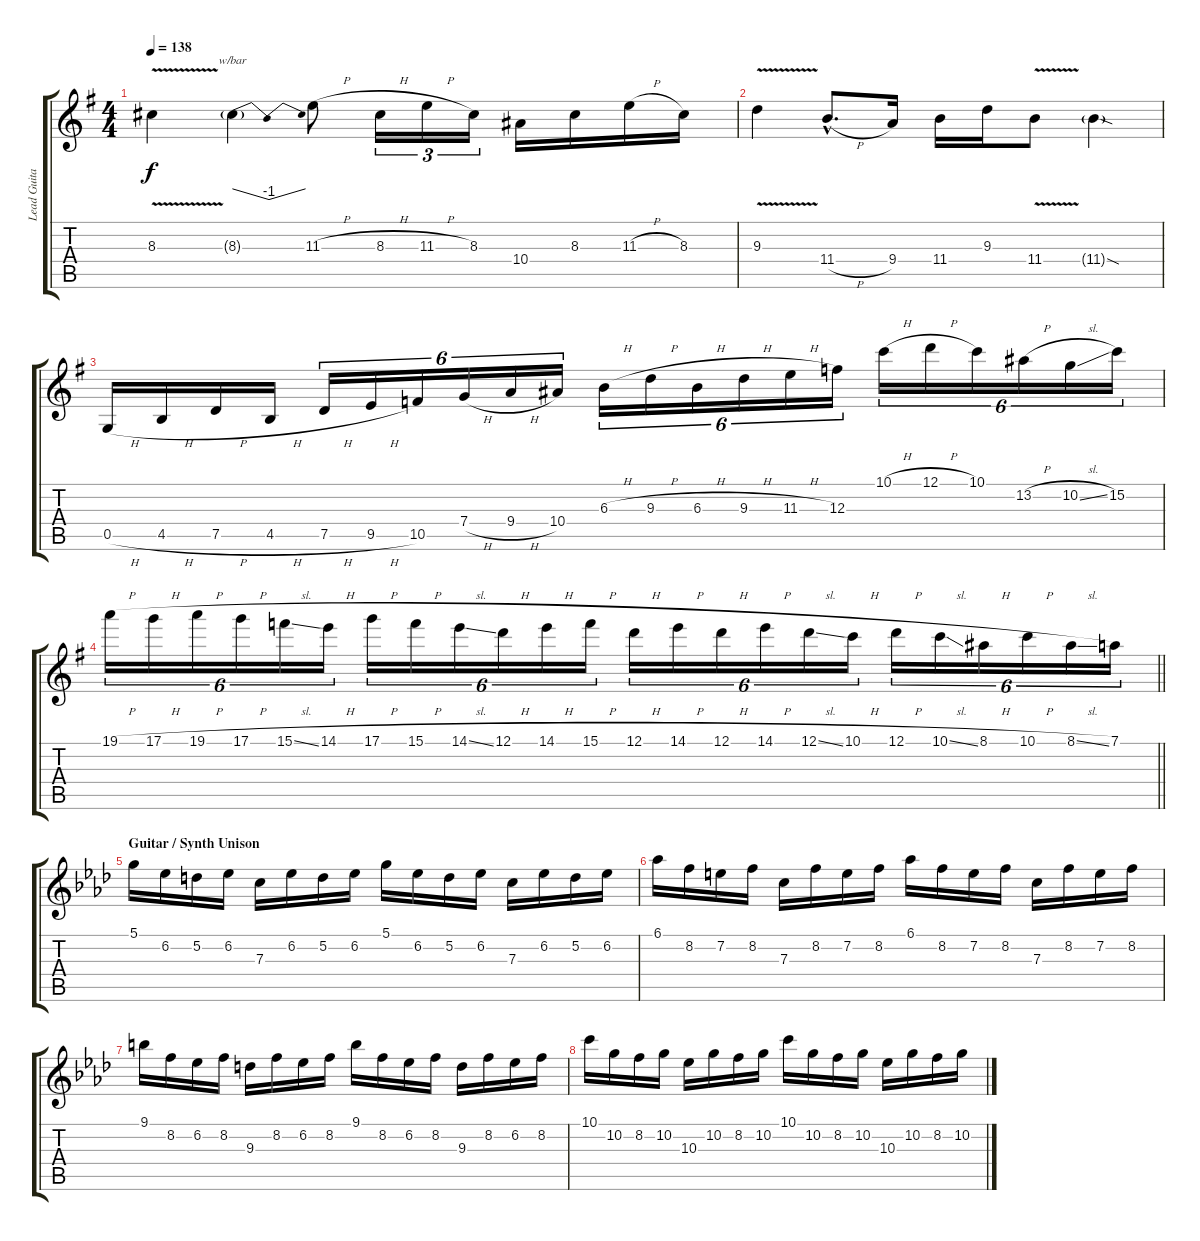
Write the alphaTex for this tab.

\track ("Lead Guitar (1)" "Lead Guita") {instrument distortionguitar}
\staff {score tabs}
\tuning (D4 A3 F3 C3 G2 D2) {hide}
\ts (4 4)
\tempo 138
\clef g2
\ks eminor
8.3{v}.4{dy f} 8.3{g}.4{tbe (dip default 0 0 30 -4 60 0)} 11.3{h}.8 8.3{h}.16{tu (3 2)} 11.3{h}.16{tu (3 2)} 8.3.16{tu (3 2)} 10.4.16 8.3.16 11.3{h}.16 8.3.16 |
9.3{v}.4 11.4{h hac}.8{d} 9.4.16 11.4.16 9.3.16 11.4{v}.8 11.4{sod g}.4 |
0.5{h}.16 4.5{h}.16 7.5{h}.16 4.5{h}.16 7.5{h}.16{tu (6 4)} 9.5{h}.16{tu (6 4)} 10.5.16{tu (6 4)} 7.4{h}.16{tu (6 4)} 9.4{h}.16{tu (6 4)} 10.4.16{tu (6 4)} 6.3{h}.16{tu (6 4)} 9.3{h}.16{tu (6 4)} 6.3{h}.16{tu (6 4)} 9.3{h}.16{tu (6 4)} 11.3{h}.16{tu (6 4)} 12.3.16{tu (6 4)} 10.1{h}.16{tu (6 4)} 12.1{h}.16{tu (6 4)} 10.1.16{tu (6 4)} 13.2{h}.16{tu (6 4)} 10.2{sl}.16{tu (6 4)} 15.2.16{tu (6 4)} |
\barLineRight lightlight
19.1{h}.16{tu (6 4)} 17.1{h}.16{tu (6 4)} 19.1{h}.16{tu (6 4)} 17.1{h}.16{tu (6 4)} 15.1{sl}.16{tu (6 4)} 14.1{h}.16{tu (6 4)} 17.1{h}.16{tu (6 4)} 15.1{h}.16{tu (6 4)} 14.1{sl}.16{tu (6 4)} 12.1{h}.16{tu (6 4)} 14.1{h}.16{tu (6 4)} 15.1{h}.16{tu (6 4)} 12.1{h}.16{tu (6 4)} 14.1{h}.16{tu (6 4)} 12.1{h}.16{tu (6 4)} 14.1{h}.16{tu (6 4)} 12.1{sl}.16{tu (6 4)} 10.1{h}.16{tu (6 4)} 12.1{h}.16{tu (6 4)} 10.1{sl}.16{tu (6 4)} 8.1{h}.16{tu (6 4)} 10.1{h}.16{tu (6 4)} 8.1{sl}.16{tu (6 4)} 7.1.16{tu (6 4)} |
\section ("" "Guitar / Synth Unison")
\ks fminor
5.1.16 6.2.16 5.2.16 6.2.16 7.3.16 6.2.16 5.2.16 6.2.16 5.1.16 6.2.16 5.2.16 6.2.16 7.3.16 6.2.16 5.2.16 6.2.16 |
6.1.16 8.2.16 7.2.16 8.2.16 7.3.16 8.2.16 7.2.16 8.2.16 6.1.16 8.2.16 7.2.16 8.2.16 7.3.16 8.2.16 7.2.16 8.2.16 |
9.1.16 8.2.16 6.2.16 8.2.16 9.3.16 8.2.16 6.2.16 8.2.16 9.1.16 8.2.16 6.2.16 8.2.16 9.3.16 8.2.16 6.2.16 8.2.16 |
10.1.16 10.2.16 8.2.16 10.2.16 10.3.16 10.2.16 8.2.16 10.2.16 10.1.16 10.2.16 8.2.16 10.2.16 10.3.16 10.2.16 8.2.16 10.2.16
